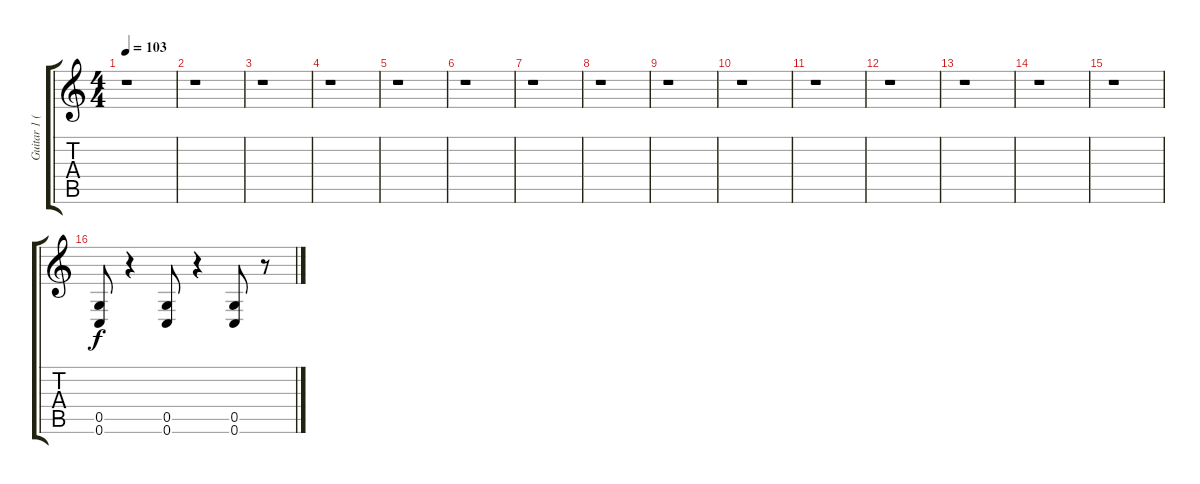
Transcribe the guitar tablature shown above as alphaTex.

\track ("Guitar 1 (James)" "Guitar 1 (") {instrument overdrivenguitar}
\staff {score tabs}
\tuning (D4 A3 F3 C3 G2 C2) {hide}
\ts (4 4)
\tempo 103
\clef g2
\ks c
r.1{dy f} |
r.1 |
r.1 |
r.1 |
r.1 |
r.1 |
r.1 |
r.1 |
r.1 |
r.1 |
r.1 |
r.1 |
r.1 |
r.1 |
r.1 |
(0.5 0.6).8{volume 14 balance 8} r.4 (0.5 0.6).8 r.4 (0.5 0.6).8 r.8
